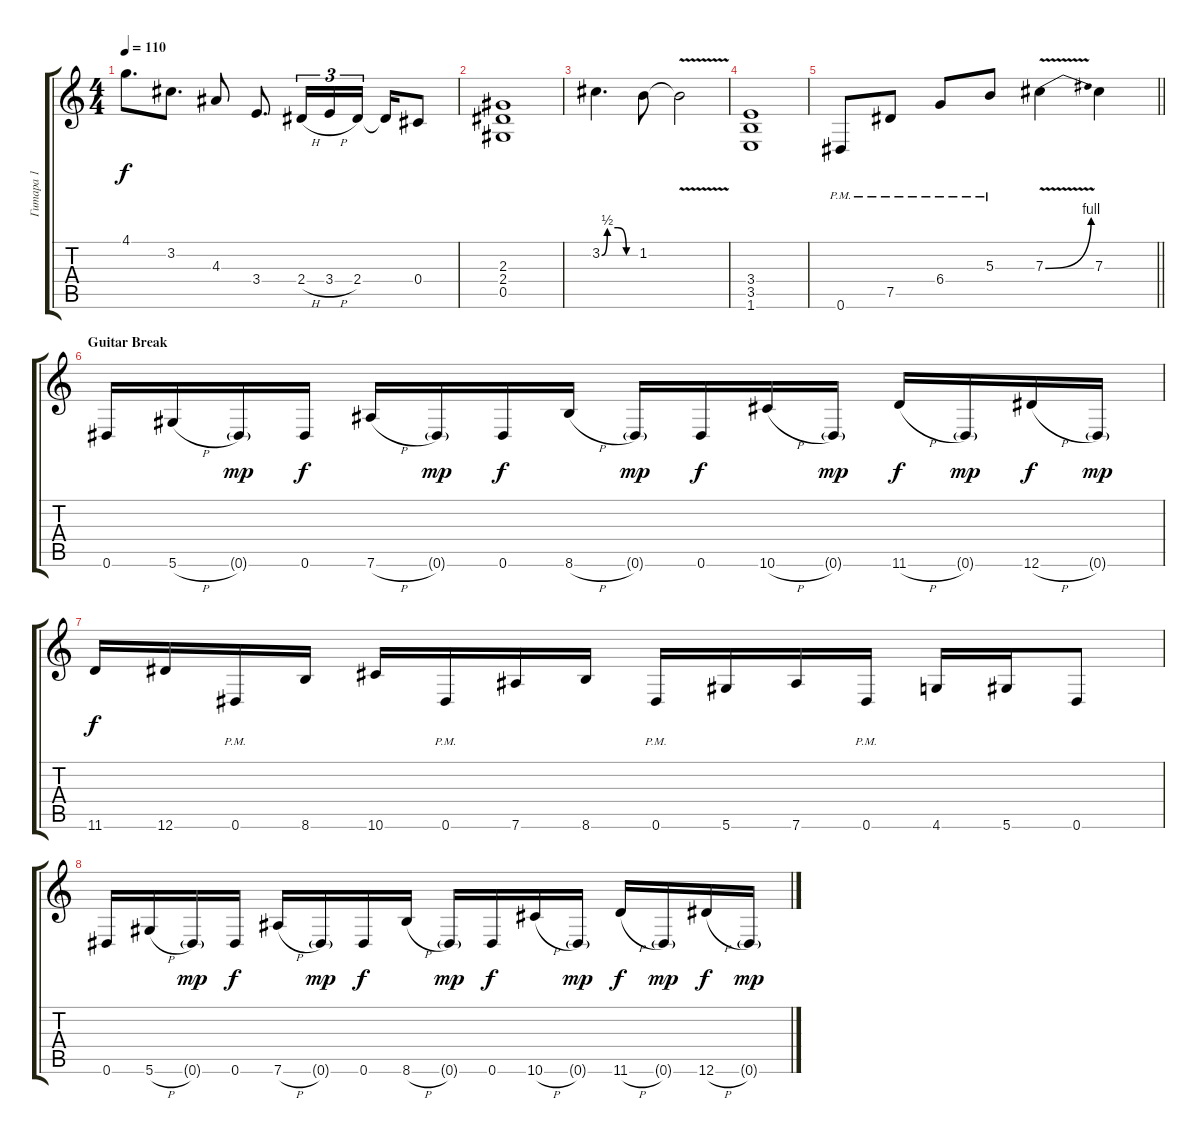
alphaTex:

\track ("Гитара 1" "Гитара 1") {instrument distortionguitar}
\staff {score tabs}
\tuning (Eb4 Bb3 Gb3 Db3 Ab2 Eb2) {hide}
\ts (4 4)
\tempo 110
\clef g2
\ks c
4.1.8{d dy f} 3.2.8{d} 4.3.8 3.4.8{d} 2.4{h}.16{tu (3 2)} 3.4{h}.16{tu (3 2)} 2.4.16{tu (3 2) beam splitsecondary} 2.4{t}.16 0.4.8 |
(2.3 2.4 0.5).1 |
3.2{be (custom 0 0 10 2 29 2 44 0 60 0)}.4{d} 1.2.8 1.2{v t}.2 |
(3.4 3.5 1.6).1 |
\barLineRight lightlight
0.6{pm}.8 7.5{pm}.8 6.4{pm}.8 5.3{pm}.8 7.3{be (bend 0 0 60 4) v}.4 7.3.4 |
\section ("" "Guitar Break")
\ks aminor
0.6.16 5.6{h}.16 0.6{g}.16{dy mp} 0.6.16{dy f} 7.6{h}.16 0.6{g}.16{dy mp} 0.6.16{dy f} 8.6{h}.16 0.6{g}.16{dy mp} 0.6.16{dy f} 10.6{h}.16 0.6{g}.16{dy mp} 11.6{h}.16{dy f} 0.6{g}.16{dy mp} 12.6{h}.16{dy f} 0.6{g}.16{dy mp} |
11.6.16{dy f} 12.6.16 0.6{pm}.16 8.6.16 10.6.16 0.6{pm}.16 7.6.16 8.6.16 0.6{pm}.16 5.6.16 7.6.16 0.6{pm}.16 4.6.16 5.6.16 0.6.8 |
0.6.16 5.6{h}.16 0.6{g}.16{dy mp} 0.6.16{dy f} 7.6{h}.16 0.6{g}.16{dy mp} 0.6.16{dy f} 8.6{h}.16 0.6{g}.16{dy mp} 0.6.16{dy f} 10.6{h}.16 0.6{g}.16{dy mp} 11.6{h}.16{dy f} 0.6{g}.16{dy mp} 12.6{h}.16{dy f} 0.6{g}.16{dy mp}
